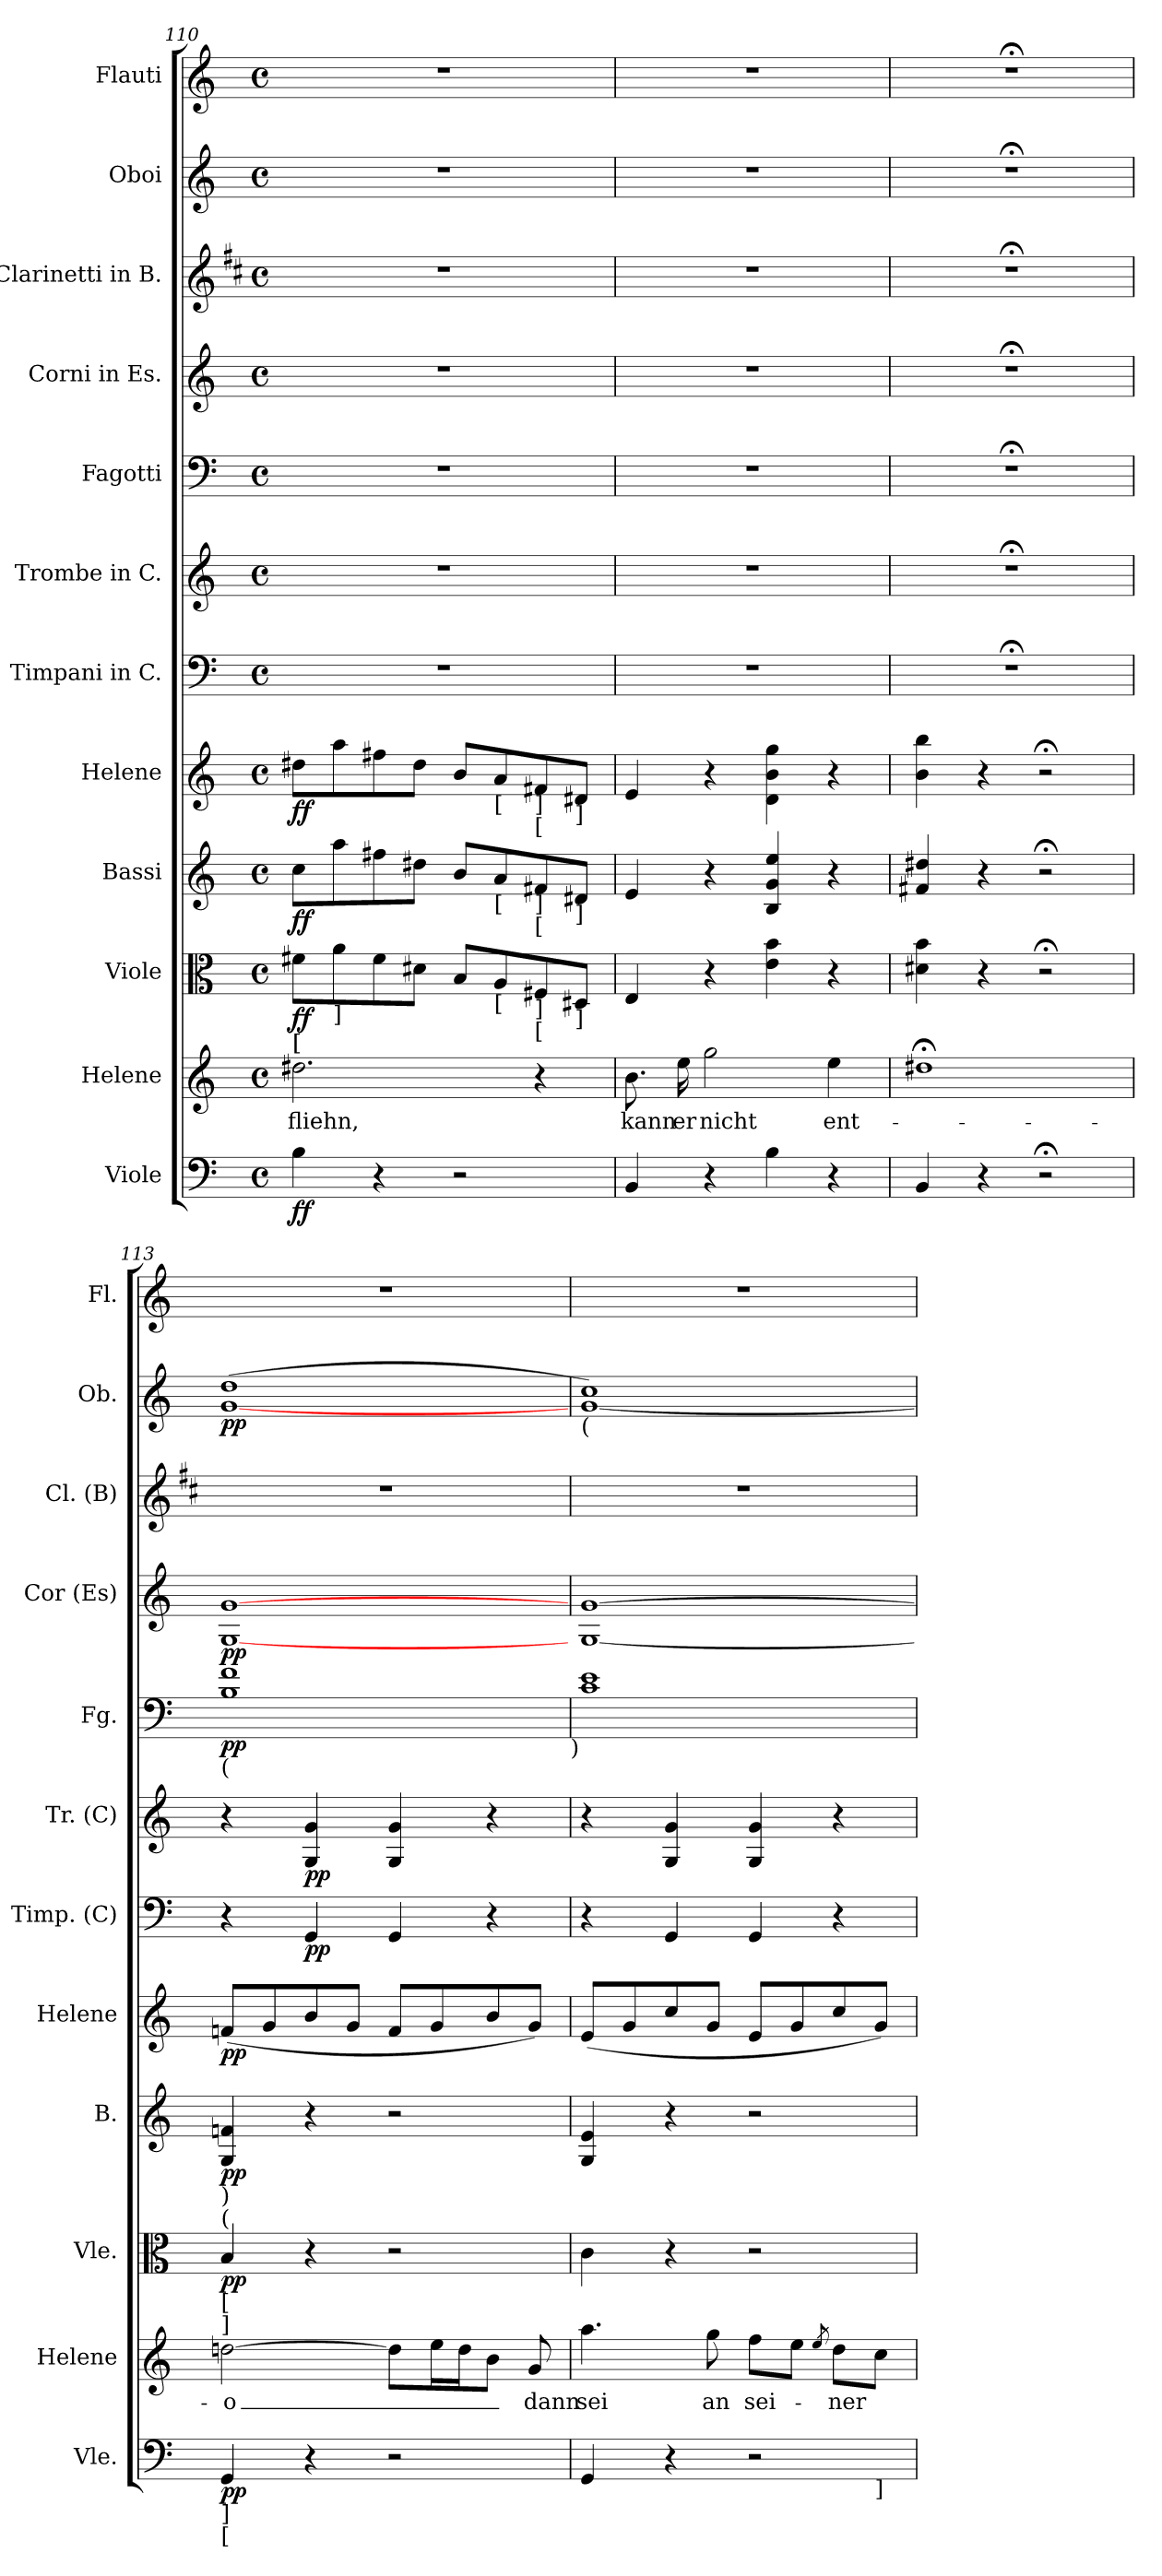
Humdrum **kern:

**kern	**dynam	**kern	**text	**kern	**dynam	**kern	**dynam	**kern	**dynam	**kern	**dynam	**kern	**dynam	**kern	**dynam	**kern	**dynam	**kern	**kern	**dynam	**kern
*part12	*part12	*part11	*part11	*part10	*part10	*part9	*part9	*part8	*part8	*part7	*part7	*part6	*part6	*part5	*part5	*part4	*part4	*part3	*part2	*part2	*part1
*staff12	*staff12	*staff11	*staff11	*staff10	*staff10	*staff9	*staff9	*staff8	*staff8	*staff7	*staff7	*staff6	*staff6	*staff5	*staff5	*staff4	*staff4	*staff3	*staff2	*staff2	*staff1
*I"Viole	*	*I"Helene	*	*I"Viole	*	*I"Bassi	*	*I"Helene	*	*I"Timpani in C.	*	*I"Trombe in C.	*	*I"Fagotti	*	*I"Corni in Es.	*	*I"Clarinetti in B.	*I"Oboi	*	*I"Flauti
*I'Vle.	*	*I'Helene	*	*I'Vle.	*	*I'B.	*	*I'Helene	*	*I'Timp. (C)	*	*I'Tr. (C)	*	*I'Fg.	*	*I'Cor (Es)	*	*I'Cl. (B)	*I'Ob.	*	*I'Fl.
*clefF4	*	*clefG2	*	*clefC3	*	*clefG2	*	*clefG2	*	*clefF4	*	*clefG2	*	*clefF4	*	*clefG2	*	*clefG2	*clefG2	*	*clefG2
*	*	*	*	*	*	*	*	*	*	*	*	*	*	*	*	*ITrd4c7	*	*ITrd1c2	*	*	*
*k[]	*	*k[]	*	*k[]	*	*k[]	*	*k[]	*	*k[]	*	*k[]	*	*k[]	*	*k[b-]	*	*k[]	*k[]	*	*k[]
*C:	*	*C:	*	*C:	*	*C:	*	*C:	*	*C:	*	*C:	*	*C:	*	*F:	*	*C:	*C:	*	*C:
*M4/4	*	*M4/4	*	*M4/4	*	*M4/4	*	*M4/4	*	*M4/4	*	*M4/4	*	*M4/4	*	*M4/4	*	*M4/4	*M4/4	*	*M4/4
*met(c)	*	*met(c)	*	*met(c)	*	*met(c)	*	*met(c)	*	*met(c)	*	*met(c)	*	*met(c)	*	*met(c)	*	*met(c)	*met(c)	*	*met(c)
=110	=110	=110	=110	=110	=110	=110	=110	=110	=110	=110	=110	=110	=110	=110	=110	=110	=110	=110	=110	=110	=110
!	!	!	!	!LO:TX:b:t=[	!	!	!	!	!	!	!	!	!	!	!	!	!	!	!	!	!
!	!LO:DY:b	!	!	!	!LO:DY:b	!	!LO:DY:b	!	!LO:DY:b	!	!	!	!	!	!	!	!	!	!	!	!
4B\	ff	2.dd#X\	fliehn,	8f#X\L	ff	8cc\L	ff	8dd#X\L	ff	1r	.	1r	.	1r	.	1r	.	1r	1r	.	1r
!	!	!	!	!LO:TX:b:t=]	!	!	!	!	!	!	!	!	!	!	!	!	!	!	!	!	!
.	.	.	.	8a\	.	8aa\	.	8aa\	.	.	.	.	.	.	.	.	.	.	.	.	.
4r	.	.	.	8f#\	.	8ff#X\	.	8ff#X\	.	.	.	.	.	.	.	.	.	.	.	.	.
.	.	.	.	8d#X\J	.	8dd#X\J	.	8dd#\J	.	.	.	.	.	.	.	.	.	.	.	.	.
2r	.	.	.	8B/L	.	8b/L	.	8b/L	.	.	.	.	.	.	.	.	.	.	.	.	.
!	!	!	!	!	!	!	!	!LO:TX:b:t=[	!	!	!	!	!	!	!	!	!	!	!	!	!
!	!	!	!	!	!	!LO:TX:b:t=[	!	!	!	!	!	!	!	!	!	!	!	!	!	!	!
!	!	!	!	!LO:TX:b:t=[	!	!	!	!	!	!	!	!	!	!	!	!	!	!	!	!	!
.	.	.	.	8A/	.	8a/	.	8a/	.	.	.	.	.	.	.	.	.	.	.	.	.
!	!	!	!	!	!	!	!	!LO:TX:b:t=]	!	!	!	!	!	!	!	!	!	!	!	!	!
!	!	!	!	!	!	!	!	!LO:TX:b:t=[	!	!	!	!	!	!	!	!	!	!	!	!	!
!	!	!	!	!	!	!LO:TX:b:t=]	!	!	!	!	!	!	!	!	!	!	!	!	!	!	!
!	!	!	!	!	!	!LO:TX:b:t=[	!	!	!	!	!	!	!	!	!	!	!	!	!	!	!
!	!	!	!	!LO:TX:b:t=]	!	!	!	!	!	!	!	!	!	!	!	!	!	!	!	!	!
!	!	!	!	!LO:TX:b:t=[	!	!	!	!	!	!	!	!	!	!	!	!	!	!	!	!	!
.	.	4r	.	8F#X/	.	8f#X/	.	8f#X/	.	.	.	.	.	.	.	.	.	.	.	.	.
!	!	!	!	!	!	!	!	!LO:TX:b:t=]	!	!	!	!	!	!	!	!	!	!	!	!	!
!	!	!	!	!	!	!LO:TX:b:t=]	!	!	!	!	!	!	!	!	!	!	!	!	!	!	!
!	!	!	!	!LO:TX:b:t=]	!	!	!	!	!	!	!	!	!	!	!	!	!	!	!	!	!
.	.	.	.	8D#X/J	.	8d#X/J	.	8d#X/J	.	.	.	.	.	.	.	.	.	.	.	.	.
!!LO:PB:g=z
=111	=111	=111	=111	=111	=111	=111	=111	=111	=111	=111	=111	=111	=111	=111	=111	=111	=111	=111	=111	=111	=111
4BB/	.	8.b\	kann	4E/	.	4e/	.	4e/	.	1r	.	1r	.	1r	.	1r	.	1r	1r	.	1r
.	.	16ee\	er	.	.	.	.	.	.	.	.	.	.	.	.	.	.	.	.	.	.
4r	.	2gg\	nicht	4r	.	4r	.	4r	.	.	.	.	.	.	.	.	.	.	.	.	.
4B\	.	.	.	4e\ 4b\	.	4B/ 4g/ 4ee/	.	4d\ 4b\ 4gg\	.	.	.	.	.	.	.	.	.	.	.	.	.
4r	.	4ee\	ent-	4r	.	4r	.	4r	.	.	.	.	.	.	.	.	.	.	.	.	.
=112	=112	=112	=112	=112	=112	=112	=112	=112	=112	=112	=112	=112	=112	=112	=112	=112	=112	=112	=112	=112	=112
4BB/	.	1dd#X;<	.	4d#X\ 4b\	.	4f#X/ 4dd#X/	.	4b\ 4bb\	.	1r;<	.	1r;<	.	1r;<	.	1r;<	.	1r;<	1r;<	.	1r;<
4r	.	.	.	4r	.	4r	.	4r	.	.	.	.	.	.	.	.	.	.	.	.	.
2r;<	.	.	.	2r;<	.	2r;<	.	2r;<	.	.	.	.	.	.	.	.	.	.	.	.	.
=113	=113	=113	=113	=113	=113	=113	=113	=113	=113	=113	=113	=113	=113	=113	=113	=113	=113	=113	=113	=113	=113
!	!	!	!	!	!	!	!	!	!	!	!	!	!	!LO:TX:b:t=(	!	!	!	!	!	!	!
!	!	!	!	!LO:TX:a:t=(	!	!	!	!	!	!	!	!	!	!	!	!	!	!	!	!	!
!	!	!	!	!LO:TX:a:t=)	!	!	!	!	!	!	!	!	!	!	!	!	!	!	!	!	!
!	!	!	!	!LO:TX:b:t=[	!	!	!	!	!	!	!	!	!	!	!	!	!	!	!	!	!
!	!	!	!	!LO:TX:b:t=]	!	!	!	!	!	!	!	!	!	!	!	!	!	!	!	!	!
!LO:TX:b:t=]	!	!	!	!	!	!	!	!	!	!	!	!	!	!	!	!	!	!	!	!	!
!LO:TX:b:t=[	!	!	!	!	!	!	!	!	!	!	!	!	!	!	!	!	!	!	!	!	!
!	!LO:DY:b	!	!	!	!LO:DY:b	!	!LO:DY:b	!	!LO:DY:b	!	!	!	!	!	!LO:DY:b	!	!LO:DY:b	!	!	!LO:DY:b	!
4GG/	pp	[2ddn\	o_	4B/	pp	4G/ 4fn/	pp	(<8fn/L	pp	4r	.	4r	.	1B 1f	pp	[1C [1c	pp	1r	(>[1g 1dd	pp	1r
.	.	.	.	.	.	.	.	8g/	.	.	.	.	.	.	.	.	.	.	.	.	.
!	!	!	!	!	!	!	!	!	!	!	!LO:DY:b	!	!LO:DY:b	!	!	!	!	!	!	!	!
4r	.	.	.	4r	.	4r	.	8b/	.	4GG/	pp	4G/ 4g/	pp	.	.	.	.	.	.	.	.
.	.	.	.	.	.	.	.	8g/J	.	.	.	.	.	.	.	.	.	.	.	.	.
2r	.	8dd\L]	.	2r	.	2r	.	8f/L	.	4GG/	.	4G/ 4g/	.	.	.	.	.	.	.	.	.
.	.	16ee\L	.	.	.	.	.	8g/	.	.	.	.	.	.	.	.	.	.	.	.	.
.	.	16dd\J	.	.	.	.	.	.	.	.	.	.	.	.	.	.	.	.	.	.	.
.	.	8b\J	.	.	.	.	.	8b/	.	4r	.	4r	.	.	.	.	.	.	.	.	.
.	.	8g/	dann	.	.	.	.	8g/J)	.	.	.	.	.	.	.	.	.	.	.	.	.
!	!	!	!	!	!	!	!	!	!	!	!	!	!	!LO:TX:b:t=)	!	!	!	!	!	!	!
=114	=114	=114	=114	=114	=114	=114	=114	=114	=114	=114	=114	=114	=114	=114	=114	=114	=114	=114	=114	=114	=114
!	!	!	!	!	!	!	!	!	!	!	!	!	!	!	!	!	!	!	!LO:TX:b:t=(	!	!
*^	*	*	*	*	*	*	*	*	*	*	*	*	*	*	*	*	*	*	*	*	*
4GG/	2..ryy	.	4.aa\	sei	4c\	.	4G/ 4e/	.	(<8e/L	.	4r	.	4r	.	1c 1e	.	[1C [1c	.	1r	[1g 1cc)	.	1r
.	.	.	.	.	.	.	.	.	8g/	.	.	.	.	.	.	.	.	.	.	.	.	.
4r	.	.	.	.	4r	.	4r	.	8cc/	.	4GG/	.	4G/ 4g/	.	.	.	.	.	.	.	.	.
.	.	.	8gg\	an	.	.	.	.	8g/J	.	.	.	.	.	.	.	.	.	.	.	.	.
2r	.	.	8ff\L	sei-	2r	.	2r	.	8e/L	.	4GG/	.	4G/ 4g/	.	.	.	.	.	.	.	.	.
.	.	.	8ee\J	.	.	.	.	.	8g/	.	.	.	.	.	.	.	.	.	.	.	.	.
.	.	.	8qee/	.	.	.	.	.	.	.	.	.	.	.	.	.	.	.	.	.	.	.
.	.	.	8dd\L	ner	.	.	.	.	8cc/	.	4r	.	4r	.	.	.	.	.	.	.	.	.
!	!LO:TX:b:t=]	!	!	!	!	!	!	!	!	!	!	!	!	!	!	!	!	!	!	!	!	!
.	8ryy	.	8cc\J	.	.	.	.	.	8g/J)	.	.	.	.	.	.	.	.	.	.	.	.	.
*v	*v	*	*	*	*	*	*	*	*	*	*	*	*	*	*	*	*	*	*	*	*	*
=	=	=	=	=	=	=	=	=	=	=	=	=	=	=	=	=	=	=	=	=	=
*-	*-	*-	*-	*-	*-	*-	*-	*-	*-	*-	*-	*-	*-	*-	*-	*-	*-	*-	*-	*-	*-
